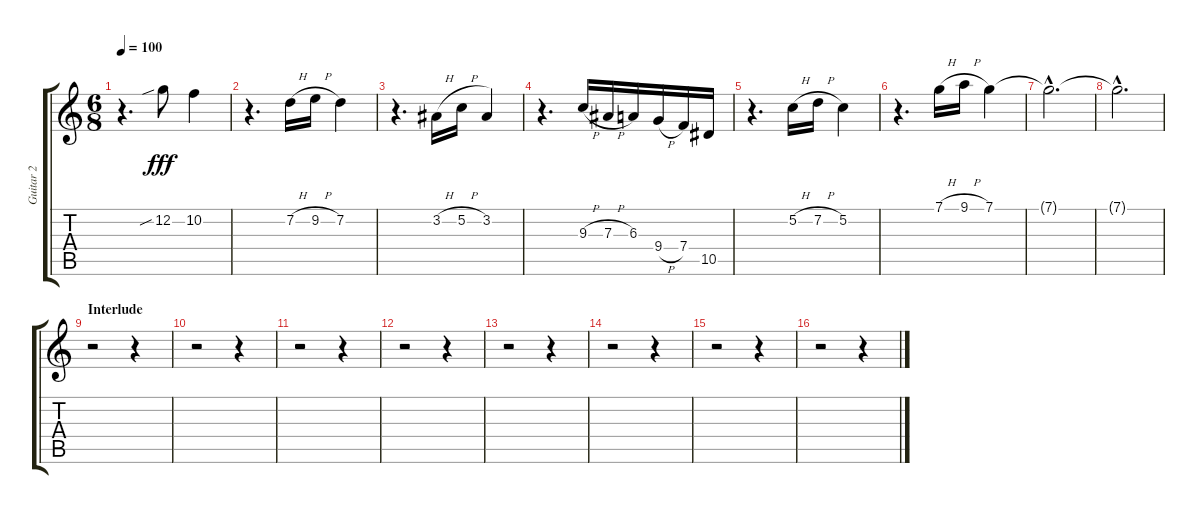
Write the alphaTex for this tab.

\track ("Guitar 2" "Guitar 2") {instrument distortionguitar}
\staff {score tabs}
\tuning (C4 G3 Eb3 Bb2 F2 C2) {hide}
\ts (6 8)
\tempo 100
\clef g2
\ks c
r.4{d dy fff} 12.2{sib}.8 10.2.4 |
r.4{d} 7.2{h}.16 9.2{h}.16 7.2.4 |
r.4{d} 3.2{h}.16 5.2{h}.16 3.2.4 |
r.4{d} 9.3{h}.16 7.3{h}.16 6.3.16 9.4{h}.16 7.4.16 10.5.16 |
r.4{d} 5.2{h}.16 7.2{h}.16 5.2.4 |
r.4{d} 7.1{h}.16 9.1{h}.16 7.1.4 |
7.1{hac t}.2{d} |
7.1{hac t}.2{d} |
\section ("" "Interlude")
r.2{balance 8} r.4 |
r.2 r.4 |
r.2 r.4 |
r.2 r.4 |
r.2 r.4 |
r.2 r.4 |
r.2 r.4 |
r.2 r.4
